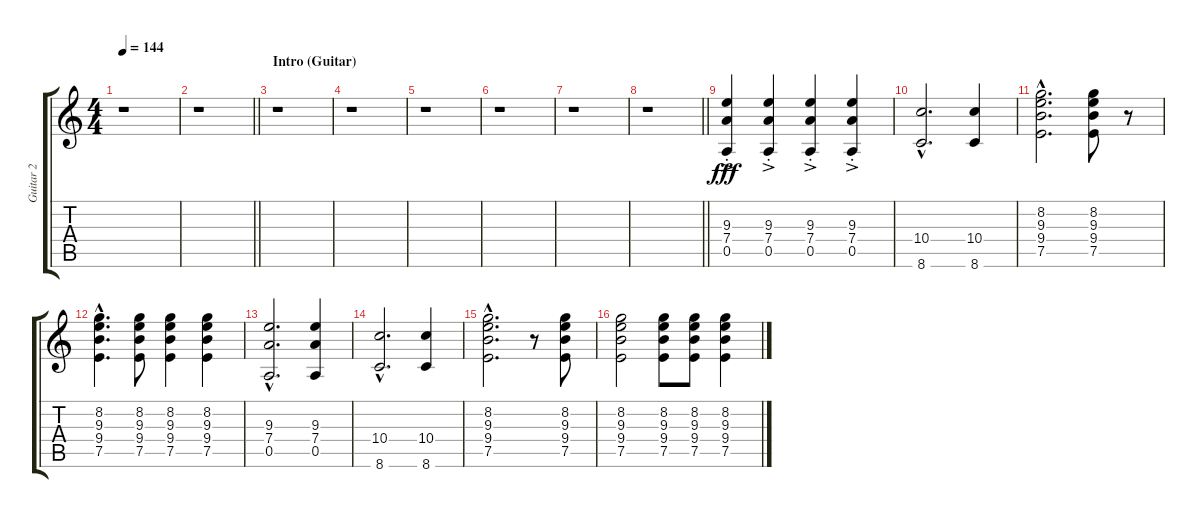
\track ("Guitar 2" "Guitar 2") {instrument overdrivenguitar}
\staff {score tabs}
\tuning (E4 B3 G3 D3 A2 E2) {hide}
\ts (4 4)
\tempo 144
\clef g2
\ks c
r.1{dy fff instrument overdrivenguitar} |
\barLineRight lightlight
r.1 |
\section ("" "Intro (Guitar)")
r.1 |
r.1 |
r.1 |
r.1 |
r.1 |
\barLineRight lightlight
r.1 |
(9.3{ac st} 7.4{ac st} 0.5{ac st}).4 (9.3{ac st} 7.4{ac st} 0.5{ac st}).4 (9.3{ac st} 7.4{ac st} 0.5{ac st}).4 (9.3{ac st} 7.4{ac st} 0.5{ac st}).4 |
(10.4{hac} 8.6{hac}).2{d} (10.4 8.6).4 |
(8.2{hac} 9.3{hac} 9.4{hac} 7.5{hac}).2{d} (8.2 9.3 9.4 7.5).8 r.8 |
(8.2{hac} 9.3{hac} 9.4{hac} 7.5{hac}).4{d} (8.2 9.3 9.4 7.5).8 (8.2 9.3 9.4 7.5).4 (8.2 9.3 9.4 7.5).4 |
(9.3{hac} 7.4{hac} 0.5{hac}).2{d} (9.3 7.4 0.5).4 |
(10.4{hac} 8.6{hac}).2{d} (10.4 8.6).4 |
(8.2{hac} 9.3{hac} 9.4{hac} 7.5{hac}).2{d} r.8 (8.2 9.3 9.4 7.5).8 |
(8.2 9.3 9.4 7.5).2 (8.2 9.3 9.4 7.5).8 (8.2 9.3 9.4 7.5).8 (8.2 9.3 9.4 7.5).4
